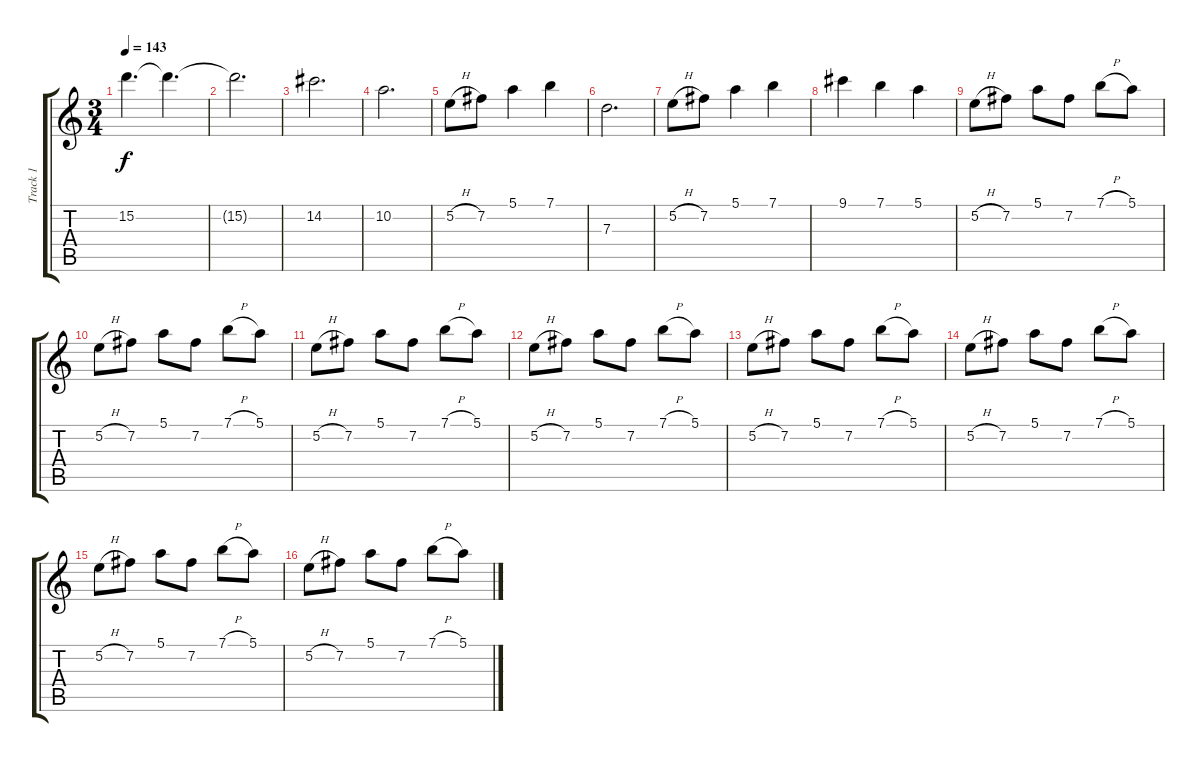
\track ("Track 1" "Track 1") {instrument distortionguitar}
\staff {score tabs}
\tuning (E4 B3 G3 D3 A2 D2) {hide}
\ts (3 4)
\tempo 143
\clef g2
\ks c
15.2.4{d dy f instrument electricguitarclean} 15.2{t}.4{d} |
15.2{t}.2{d} |
14.2.2{d} |
10.2.2{d} |
5.2{h}.8 7.2.8 5.1.4 7.1.4 |
7.3.2{d} |
5.2{h}.8 7.2.8 5.1.4 7.1.4 |
9.1.4 7.1.4 5.1.4 |
5.2{h}.8 7.2.8 5.1.8 7.2.8 7.1{h}.8 5.1.8 |
5.2{h}.8 7.2.8 5.1.8 7.2.8 7.1{h}.8 5.1.8 |
5.2{h}.8 7.2.8 5.1.8 7.2.8 7.1{h}.8 5.1.8 |
5.2{h}.8 7.2.8 5.1.8 7.2.8 7.1{h}.8 5.1.8 |
5.2{h}.8 7.2.8 5.1.8 7.2.8 7.1{h}.8 5.1.8 |
5.2{h}.8 7.2.8 5.1.8 7.2.8 7.1{h}.8 5.1.8 |
5.2{h}.8 7.2.8 5.1.8 7.2.8 7.1{h}.8 5.1.8 |
5.2{h}.8 7.2.8 5.1.8 7.2.8 7.1{h}.8 5.1.8
